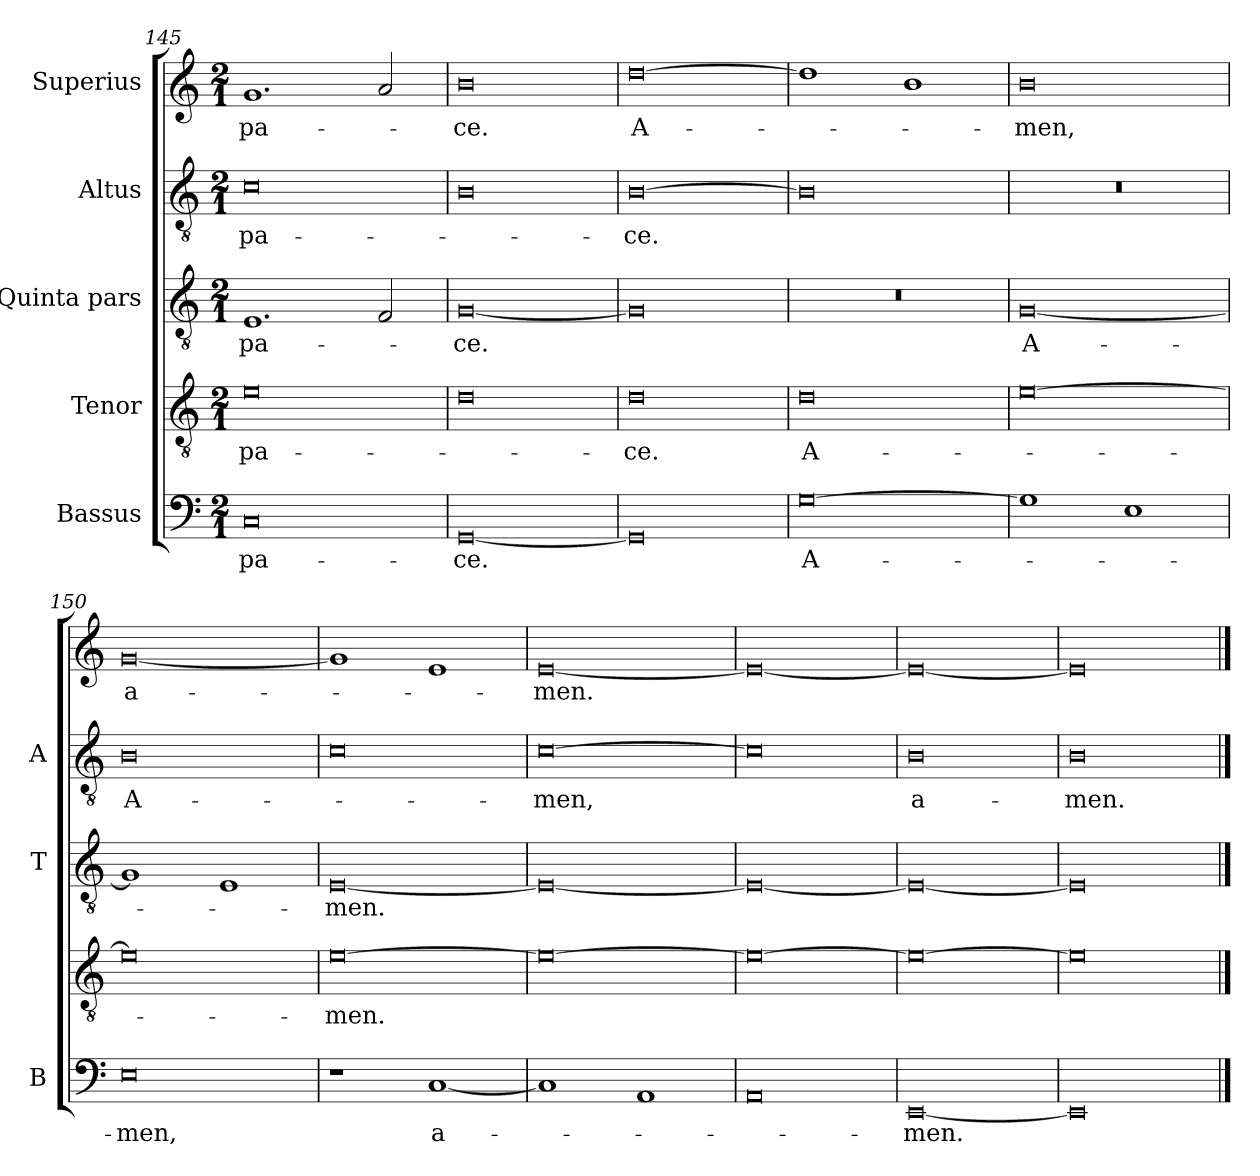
**kern	**text	**kern	**text	**kern	**text	**kern	**text	**kern	**text
*part5	*part5	*part4	*part4	*part3	*part3	*part2	*part2	*part1	*part1
*staff5	*staff5	*staff4	*staff4	*staff3	*staff3	*staff2	*staff2	*staff1	*staff1
*I"Bassus	*	*I"Tenor	*	*I"Quinta pars	*	*I"Altus	*	*I"Superius	*
*I'B	*	*	*	*I'T	*	*I'A	*	*	*
*clefF4	*	*clefGv2	*	*clefGv2	*	*clefGv2	*	*clefG2	*
*k[]	*	*k[]	*	*k[]	*	*k[]	*	*k[]	*
*M2/1	*	*M2/1	*	*M2/1	*	*M2/1	*	*M2/1	*
=145	=145	=145	=145	=145	=145	=145	=145	=145	=145
0C	pa-	0e	pa-	1.E	pa-	0c	pa-	1.g	pa-
.	.	.	.	2F/	.	.	.	2a/	.
=146	=146	=146	=146	=146	=146	=146	=146	=146	=146
[0GG	-ce.	0d	.	[0G	-ce.	0B	.	0b	-ce.
=147	=147	=147	=147	=147	=147	=147	=147	=147	=147
0GG]	.	0d	-ce.	0G]	.	[0B	-ce.	[0dd	A-
=148	=148	=148	=148	=148	=148	=148	=148	=148	=148
[0G	A-	0d	A-	0r	.	0B]	.	1dd]	.
.	.	.	.	.	.	.	.	1b	.
=149	=149	=149	=149	=149	=149	=149	=149	=149	=149
1G]	.	[0e	.	[0G	A-	0r	.	0b	men,
1E	.	.	.	.	.	.	.	.	.
=150	=150	=150	=150	=150	=150	=150	=150	=150	=150
0E	-men,	0e]	.	1G]	.	0B	A-	[0g	a-
.	.	.	.	1E	.	.	.	.	.
=151	=151	=151	=151	=151	=151	=151	=151	=151	=151
1r	.	[0e	-men.	[0E	-men.	0c	.	1g]	.
[1C	a-	.	.	.	.	.	.	1e	.
=152	=152	=152	=152	=152	=152	=152	=152	=152	=152
1C]	.	0e_	.	0E_	.	[0c	-men,	[0e	men.
1AA	.	.	.	.	.	.	.	.	.
=153	=153	=153	=153	=153	=153	=153	=153	=153	=153
0AA	.	0e_	.	0E_	.	0c]	.	0e_	.
=154	=154	=154	=154	=154	=154	=154	=154	=154	=154
[0EE	-men.	0e_	.	0E_	.	0B	a-	0e_	.
=155	=155	=155	=155	=155	=155	=155	=155	=155	=155
0EE]	.	0e]	.	0E]	.	0B	-men.	0e]	.
==	==	==	==	==	==	==	==	==	==
*-	*-	*-	*-	*-	*-	*-	*-	*-	*-
